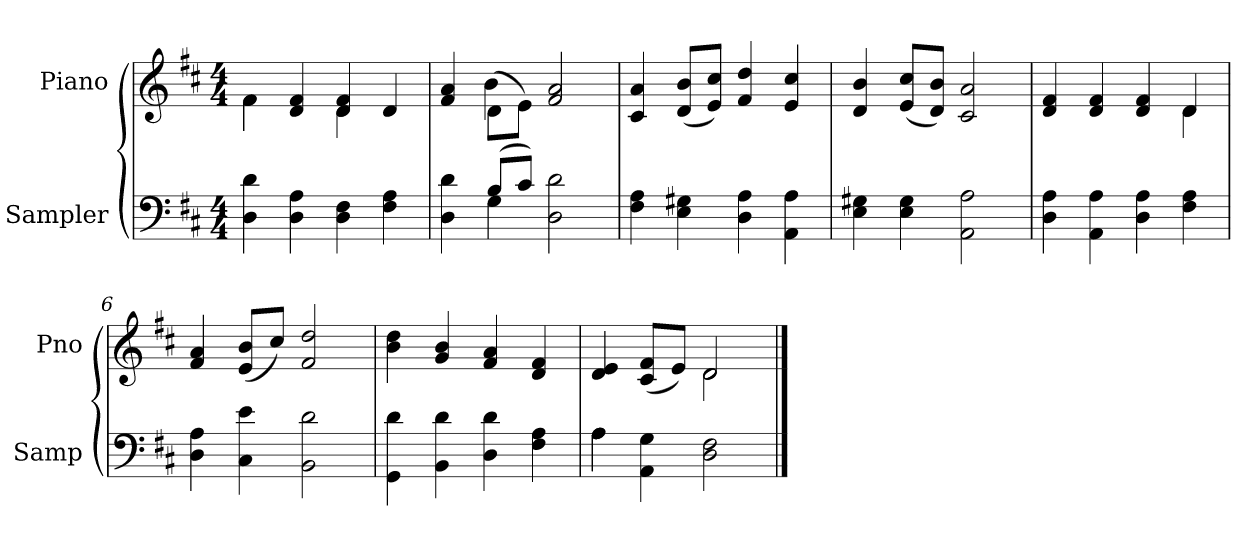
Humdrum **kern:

**kern	**kern
*part2	*part1
*staff2	*staff1
*I"Sampler	*I"Piano
*I'Samp	*I'Pno
*clefF4	*clefG2
*k[f#c#]	*k[f#c#]
*D:	*D:
*M4/4	*M4/4
=1	=1
*	*^
4D 4d	4f#\	4f#
4D 4A	4d 4f#	4ryy
4D 4F#	4d 4f#	4d
4F# 4A	4d/	4ryy
=2	=2	=2
*^	*	*
4D 4d	4ryy	4f# 4a	4ryy
(8B/L	4G	(8d\L	4b
8c#/J)	.	8e\J)	.
2D 2d	2ryy	2f# 2a	2ryy
*v	*v	*	*
*	*v	*v
=3	=3
4F# 4A	4c# 4a
4E 4G#X	(8d/ 8b/L
.	8e/ 8cc#/J)
4D 4A	4f# 4dd
4AA 4A	4e 4cc#
=4	=4
4E 4G#X	4d 4b
4E 4G#	(8e/ 8cc#/L
.	8d/ 8b/J)
2AA 2A	2c# 2a
=5	=5
*	*^
4D 4A	4d 4f#	2.ryy
4AA 4A	4d 4f#	.
4D 4A	4d 4f#	.
4F# 4A	4d/	4d
*	*v	*v
=6	=6
4D 4A	4f# 4a
4C# 4e	(8e/ 8b/L
.	8cc#/J)
2BB 2d	2f# 2dd
=7	=7
4GG 4d	4b 4dd
4BB 4d	4g 4b
4D 4d	4f# 4a
4F# 4A	4d 4f#
=8	=8
*^	*^
4A\	4A	4d 4e	2ryy
4AA 4G	2.ryy	(8c#/ 8f#/L	.
.	.	8e/J)	.
2D 2F#	.	2d/	2d
*v	*v	*	*
*	*v	*v
==	==
*-	*-
